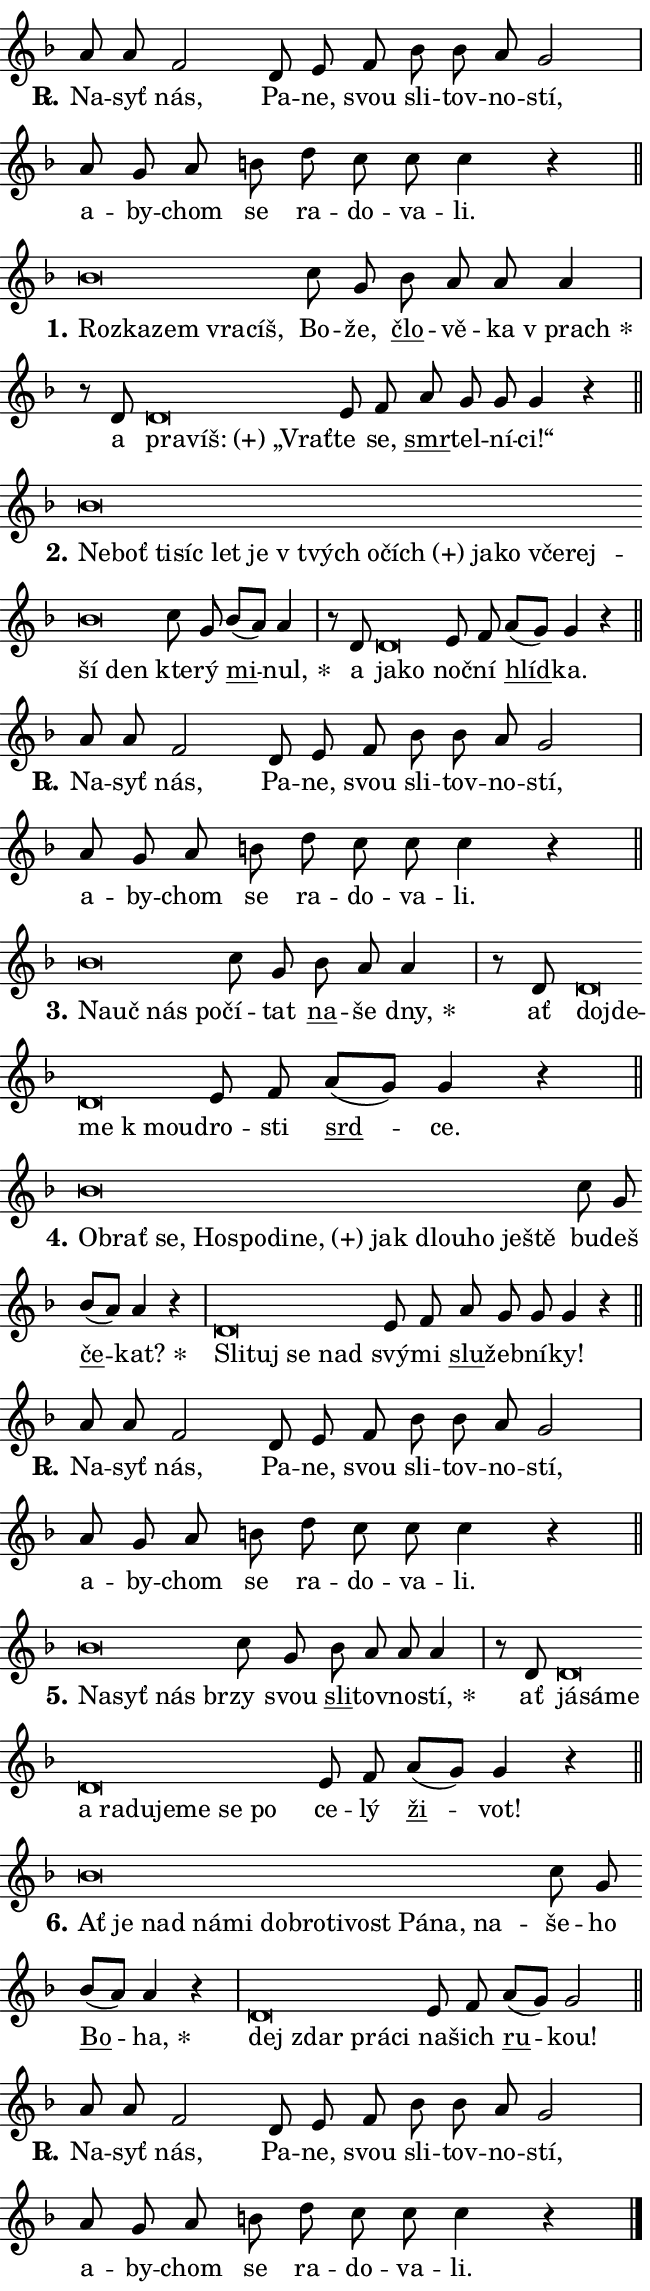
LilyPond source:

\version "2.24.0"
\header { tagline = "" }
\paper {
  indent = 0\cm
  top-margin = 0\cm
  right-margin = 0.13\cm % to fit lyric hyphens
  bottom-margin = 0\cm
  left-margin = 0\cm
  paper-width = 11\cm
  page-breaking = #ly:one-page-breaking
  system-system-spacing.basic-distance = #11
  score-system-spacing.basic-distance = #11
  ragged-last = ##f
}


%% Author: Thomas Morley
%% https://lists.gnu.org/archive/html/lilypond-user/2020-05/msg00002.html
#(define (line-position grob)
"Returns position of @var[grob} in current system:
   @code{'start}, if at first time-step
   @code{'end}, if at last time-step
   @code{'middle} otherwise
"
  (let* ((col (ly:item-get-column grob))
         (ln (ly:grob-object col 'left-neighbor))
         (rn (ly:grob-object col 'right-neighbor))
         (col-to-check-left (if (ly:grob? ln) ln col))
         (col-to-check-right (if (ly:grob? rn) rn col))
         (break-dir-left
           (and
             (ly:grob-property col-to-check-left 'non-musical #f)
             (ly:item-break-dir col-to-check-left)))
         (break-dir-right
           (and
             (ly:grob-property col-to-check-right 'non-musical #f)
             (ly:item-break-dir col-to-check-right))))
        (cond ((eqv? 1 break-dir-left) 'start)
              ((eqv? -1 break-dir-right) 'end)
              (else 'middle))))

#(define (tranparent-at-line-position vctor)
  (lambda (grob)
  "Relying on @code{line-position} select the relevant enry from @var{vctor}.
Used to determine transparency,"
    (case (line-position grob)
      ((end) (not (vector-ref vctor 0)))
      ((middle) (not (vector-ref vctor 1)))
      ((start) (not (vector-ref vctor 2))))))

noteHeadBreakVisibility =
#(define-music-function (break-visibility)(vector?)
"Makes @code{NoteHead}s transparent relying on @var{break-visibility}"
#{
  \override NoteHead.transparent =
    #(tranparent-at-line-position break-visibility)
#})

#(define delete-ledgers-for-transparent-note-heads
  (lambda (grob)
    "Reads whether a @code{NoteHead} is transparent.
If so this @code{NoteHead} is removed from @code{'note-heads} from
@var{grob}, which is supposed to be @code{LedgerLineSpanner}.
As a result ledgers are not printed for this @code{NoteHead}"
    (let* ((nhds-array (ly:grob-object grob 'note-heads))
           (nhds-list
             (if (ly:grob-array? nhds-array)
                 (ly:grob-array->list nhds-array)
                 '()))
           ;; Relies on the transparent-property being done before
           ;; Staff.LedgerLineSpanner.after-line-breaking is executed.
           ;; This is fragile ...
           (to-keep
             (remove
               (lambda (nhd)
                 (ly:grob-property nhd 'transparent #f))
               nhds-list)))
      ;; TODO find a better method to iterate over grob-arrays, similiar
      ;; to filter/remove etc for lists
      ;; For now rebuilt from scratch
      (set! (ly:grob-object grob 'note-heads)  '())
      (for-each
        (lambda (nhd)
          (ly:pointer-group-interface::add-grob grob 'note-heads nhd))
        to-keep))))

squashNotes = {
  \override NoteHead.X-extent = #'(-0.2 . 0.2)
  \override NoteHead.Y-extent = #'(-0.75 . 0)
  \override NoteHead.stencil =
    #(lambda (grob)
       (let ((pos (ly:grob-property grob 'staff-position)))
         (begin
           (if (< pos -7) (display "ERROR: Lower brevis then expected\n") (display ""))
           (if (<= pos -6) ly:text-interface::print ly:note-head::print))))
}
unSquashNotes = {
  \revert NoteHead.X-extent
  \revert NoteHead.Y-extent
  \revert NoteHead.stencil
}

hideNotes = \noteHeadBreakVisibility #begin-of-line-visible
unHideNotes = \noteHeadBreakVisibility #all-visible

% work-around for resetting accidentals
% https://lilypond.org/doc/v2.23/Documentation/notation/displaying-rhythms#unmetered-music
cadenzaMeasure = {
  \cadenzaOff
  \partial 1024 s1024
  \cadenzaOn
}

#(define-markup-command (accent layout props text) (markup?)
  "Underline accented syllable"
  (interpret-markup layout props
    #{\markup \override #'(offset . 4.3) \underline { #text }#}))

responsum = \markup \concat {
  "R" \hspace #-1.05 \path #0.1 #'((moveto 0 0.07) (lineto 0.9 0.8)) \hspace #0.05 "."
}

spaceSize = #0.6828661417322834 % exact space size for TeX Gyre Schola

\layout {
  \context {
    \Staff
    \remove "Time_signature_engraver"
    \override LedgerLineSpanner.after-line-breaking = #delete-ledgers-for-transparent-note-heads
  }
  \context {
    \Lyrics {
      \override LyricSpace.minimum-distance = \spaceSize
      \override LyricText.font-name = #"TeX Gyre Schola"
      \override LyricText.font-size = 1
      \override StanzaNumber.font-name = #"TeX Gyre Schola Bold"
      \override StanzaNumber.font-size = 1
    }
  }
  \context {
    \Score 
    \override NoteHead.text =
      #(lambda (grob) 
        (let ((pos (ly:grob-property grob 'staff-position)))
          #{\markup {
            \combine
              \halign #-0.55 \raise #(if (= pos -6) 0 0.5) \override #'(thickness . 2) \draw-line #'(3.2 . 0)
              \musicglyph "noteheads.sM1"
          }#}))
  }
}

% magnetic-lyrics.ily
%
%   written by
%     Jean Abou Samra <jean@abou-samra.fr>
%     Werner Lemberg <wl@gnu.org>
%
%   adapted by
%     Jiri Hon <jiri.hon@gmail.com>
%
% Version 2022-Apr-15

% https://www.mail-archive.com/lilypond-user@gnu.org/msg149350.html

#(define (Left_hyphen_pointer_engraver context)
   "Collect syllable-hyphen-syllable occurrences in lyrics and store
them in properties.  This engraver only looks to the left.  For
example, if the lyrics input is @code{foo -- bar}, it does the
following.

@itemize @bullet
@item
Set the @code{text} property of the @code{LyricHyphen} grob between
@q{foo} and @q{bar} to @code{foo}.

@item
Set the @code{left-hyphen} property of the @code{LyricText} grob with
text @q{foo} to the @code{LyricHyphen} grob between @q{foo} and
@q{bar}.
@end itemize

Use this auxiliary engraver in combination with the
@code{lyric-@/text::@/apply-@/magnetic-@/offset!} hook."
   (let ((hyphen #f)
         (text #f))
     (make-engraver
      (acknowledgers
       ((lyric-syllable-interface engraver grob source-engraver)
        (set! text grob)))
      (end-acknowledgers
       ((lyric-hyphen-interface engraver grob source-engraver)
        ;(when (not (grob::has-interface grob 'lyric-space-interface))
          (set! hyphen grob)));)
      ((stop-translation-timestep engraver)
       (when (and text hyphen)
         (ly:grob-set-object! text 'left-hyphen hyphen))
       (set! text #f)
       (set! hyphen #f)))))

#(define (lyric-text::apply-magnetic-offset! grob)
   "If the space between two syllables is less than the value in
property @code{LyricText@/.details@/.squash-threshold}, move the right
syllable to the left so that it gets concatenated with the left
syllable.

Use this function as a hook for
@code{LyricText@/.after-@/line-@/breaking} if the
@code{Left_@/hyphen_@/pointer_@/engraver} is active."
   (let ((hyphen (ly:grob-object grob 'left-hyphen #f)))
     (when hyphen
       (let ((left-text (ly:spanner-bound hyphen LEFT)))
         (when (grob::has-interface left-text 'lyric-syllable-interface)
           (let* ((common (ly:grob-common-refpoint grob left-text X))
                  (this-x-ext (ly:grob-extent grob common X))
                  (left-x-ext
                   (begin
                     ;; Trigger magnetism for left-text.
                     (ly:grob-property left-text 'after-line-breaking)
                     (ly:grob-extent left-text common X)))
                  ;; `delta` is the gap width between two syllables.
                  (delta (- (interval-start this-x-ext)
                            (interval-end left-x-ext)))
                  (details (ly:grob-property grob 'details))
                  (threshold (assoc-get 'squash-threshold details 0.2)))
             (when (< delta threshold)
               (let* (;; We have to manipulate the input text so that
                      ;; ligatures crossing syllable boundaries are not
                      ;; disabled.  For languages based on the Latin
                      ;; script this is essentially a beautification.
                      ;; However, for non-Western scripts it can be a
                      ;; necessity.
                      (lt (ly:grob-property left-text 'text))
                      (rt (ly:grob-property grob 'text))
                      (is-space (grob::has-interface hyphen 'lyric-space-interface))
                      (space (if is-space " " ""))
                      (extra-delta (if is-space spaceSize 0))
                      ;; Append new syllable.
                      (ltrt-space (if (and (string? lt) (string? rt))
                                (string-append lt space rt)
                                (make-concat-markup (list lt space rt))))
                      ;; Right-align `ltrt` to the right side.
                      (ltrt-space-markup (grob-interpret-markup
                               grob
                               (make-translate-markup
                                (cons (interval-length this-x-ext) 0)
                                (make-right-align-markup ltrt-space)))))
                 (begin
                   ;; Don't print `left-text`.
                   (ly:grob-set-property! left-text 'stencil #f)
                   ;; Set text and stencil (which holds all collected
                   ;; syllables so far) and shift it to the left.
                   (ly:grob-set-property! grob 'text ltrt-space)
                   (ly:grob-set-property! grob 'stencil ltrt-space-markup)
                   (ly:grob-translate-axis! grob (- (- delta extra-delta)) X))))))))))


#(define (lyric-hyphen::displace-bounds-first grob)
   ;; Make very sure this callback isn't triggered too early.
   (let ((left (ly:spanner-bound grob LEFT))
         (right (ly:spanner-bound grob RIGHT)))
     (ly:grob-property left 'after-line-breaking)
     (ly:grob-property right 'after-line-breaking)
     (ly:lyric-hyphen::print grob)))

squashThreshold = #0.4

\layout {
  \context {
    \Lyrics
    \consists #Left_hyphen_pointer_engraver
    \override LyricText.after-line-breaking =
      #lyric-text::apply-magnetic-offset!
    \override LyricHyphen.stencil = #lyric-hyphen::displace-bounds-first
    \override LyricText.details.squash-threshold = \squashThreshold
    \override LyricHyphen.minimum-distance = 0
    \override LyricHyphen.minimum-length = \squashThreshold
  }
}

squashText = \override LyricText.details.squash-threshold = 9999
unSquashText = \override LyricText.details.squash-threshold = \squashThreshold

leftText = \override LyricText.self-alignment-X = #LEFT
unLeftText = \revert LyricText.self-alignment-X

starOffset = #(lambda (grob) 
                (let ((x_offset (ly:self-alignment-interface::aligned-on-x-parent grob)))
                  (if (= x_offset 0) 0 (+ x_offset 1.2))))

star = #(define-music-function (syllable)(string?)
"Append star separator at the end of a syllable"
#{
  \once \override LyricText.X-offset = #starOffset
  \lyricmode { \markup {
    #syllable
    \override #'((font-name . "TeX Gyre Schola Bold")) \hspace #0.2 \lower #0.65 \larger "*"
  } }
#})

starAccent = #(define-music-function (syllable)(string?)
"Append star separator at the end of a syllable and make accent"
#{
  \once \override LyricText.X-offset = #starOffset
  \lyricmode { \markup {
    \accent #syllable
    \override #'((font-name . "TeX Gyre Schola Bold")) \hspace #0.2 \lower #0.65 \larger "*"
  } }
#})

breath = #(define-music-function (syllable)(string?)
"Append breathing indicator at the end of a syllable"
#{
  \lyricmode { \markup { #syllable "+" } }
#})

optionalBreath = #(define-music-function (syllable)(string?)
"Append optional breathing indicator at the end of a syllable"
#{
  \lyricmode { \markup { #syllable "(+)" } }
#})


\score {
    <<
        \new Voice = "melody" { \cadenzaOn \key f \major \relative { a'8 a f2 d8 e f \bar "" bes bes a g2 \cadenzaMeasure \bar "|" a8 g a b \bar "" d c c c4 r \cadenzaMeasure \bar "||" \break } }
        \new Lyrics \lyricsto "melody" { \lyricmode { \set stanza = \responsum
Na -- syť nás, Pa -- ne, svou sli -- tov -- no -- stí, a -- by -- chom se ra -- do -- va -- li. } }
    >>
    \layout {}
}

\score {
    <<
        \new Voice = "melody" { \cadenzaOn \key f \major \relative { \squashNotes bes'\breve*1/16 \hideNotes \breve*1/16 \bar "" \breve*1/16 \bar "" \breve*1/16 \breve*1/16 \bar "" \unHideNotes \unSquashNotes c8 g \bar "" bes a a a4 \cadenzaMeasure \bar "|" r8 d,8 \squashNotes d\breve*1/16 \hideNotes \breve*1/16 \breve*1/16 \bar "" \unHideNotes \unSquashNotes e8 f \bar "" a g g g4 r \cadenzaMeasure \bar "||" \break } }
        \new Lyrics \lyricsto "melody" { \lyricmode { \set stanza = "1."
\leftText Roz -- \squashText ka -- zem vra -- cíš, \unLeftText \unSquashText Bo -- že, \markup \accent člo -- vě -- ka \star "v prach" a \leftText pra -- \squashText \optionalBreath víš: „Vrať -- \unLeftText \unSquashText te se, \markup \accent smr -- tel -- ní -- ci!“ } }
    >>
    \layout {}
}

\score {
    <<
        \new Voice = "melody" { \cadenzaOn \key f \major \relative { \squashNotes bes'\breve*1/16 \hideNotes \breve*1/16 \bar "" \breve*1/16 \bar "" \breve*1/16 \bar "" \breve*1/16 \bar "" \breve*1/16 \bar "" \breve*1/16 \bar "" \breve*1/16 \bar "" \breve*1/16 \bar "" \breve*1/16 \bar "" \breve*1/16 \bar "" \breve*1/16 \bar "" \breve*1/16 \bar "" \breve*1/16 \breve*1/16 \bar "" \unHideNotes \unSquashNotes c8 g \bar "" bes[( a)] a4 \cadenzaMeasure \bar "|" r8 d,8 \squashNotes d\breve*1/16 \hideNotes \breve*1/16 \bar "" \unHideNotes \unSquashNotes e8 f \bar "" a[( g)] g4 r \cadenzaMeasure \bar "||" \break } }
        \new Lyrics \lyricsto "melody" { \lyricmode { \set stanza = "2."
\leftText Ne -- \squashText boť ti -- síc let je "v tvých" o -- \optionalBreath čích ja -- ko vče -- rej -- ší den \unLeftText \unSquashText kte -- rý \markup \accent mi -- \star nul, a \leftText ja -- \squashText ko \unLeftText \unSquashText noč -- ní \markup \accent hlíd -- ka. } }
    >>
    \layout {}
}

\score {
    <<
        \new Voice = "melody" { \cadenzaOn \key f \major \relative { a'8 a f2 d8 e f \bar "" bes bes a g2 \cadenzaMeasure \bar "|" a8 g a b \bar "" d c c c4 r \cadenzaMeasure \bar "||" \break } }
        \new Lyrics \lyricsto "melody" { \lyricmode { \set stanza = \responsum
Na -- syť nás, Pa -- ne, svou sli -- tov -- no -- stí, a -- by -- chom se ra -- do -- va -- li. } }
    >>
    \layout {}
}

\score {
    <<
        \new Voice = "melody" { \cadenzaOn \key f \major \relative { \squashNotes bes'\breve*1/16 \hideNotes \breve*1/16 \bar "" \breve*1/16 \breve*1/16 \bar "" \unHideNotes \unSquashNotes c8 g \bar "" bes a a4 \cadenzaMeasure \bar "|" r8 d,8 \squashNotes d\breve*1/16 \hideNotes \breve*1/16 \bar "" \breve*1/16 \breve*1/16 \bar "" \unHideNotes \unSquashNotes e8 f \bar "" a[( g)] g4 r \cadenzaMeasure \bar "||" \break } }
        \new Lyrics \lyricsto "melody" { \lyricmode { \set stanza = "3."
\leftText Na -- \squashText uč nás po -- \unLeftText \unSquashText čí -- tat \markup \accent na -- še \star dny, ať \leftText do -- \squashText jde -- me "k mou" -- \unLeftText \unSquashText dro -- sti \markup \accent srd -- ce. } }
    >>
    \layout {}
}

\score {
    <<
        \new Voice = "melody" { \cadenzaOn \key f \major \relative { \squashNotes bes'\breve*1/16 \hideNotes \breve*1/16 \bar "" \breve*1/16 \bar "" \breve*1/16 \bar "" \breve*1/16 \bar "" \breve*1/16 \bar "" \breve*1/16 \bar "" \breve*1/16 \bar "" \breve*1/16 \bar "" \breve*1/16 \bar "" \breve*1/16 \breve*1/16 \bar "" \unHideNotes \unSquashNotes c8 g \bar "" bes[( a)] a4 r \cadenzaMeasure \bar "|" \squashNotes d,\breve*1/16 \hideNotes \breve*1/16 \bar "" \breve*1/16 \breve*1/16 \bar "" \unHideNotes \unSquashNotes e8 f \bar "" a g g g4 r \cadenzaMeasure \bar "||" \break } }
        \new Lyrics \lyricsto "melody" { \lyricmode { \set stanza = "4."
\leftText Ob -- \squashText rať se, Ho -- spo -- di -- \optionalBreath ne, jak dlou -- ho je -- ště \unLeftText \unSquashText bu -- deš \markup \accent če -- \star kat? \leftText Sli -- \squashText tuj se nad \unLeftText \unSquashText svý -- mi \markup \accent slu -- žeb -- ní -- ky! } }
    >>
    \layout {}
}

\score {
    <<
        \new Voice = "melody" { \cadenzaOn \key f \major \relative { a'8 a f2 d8 e f \bar "" bes bes a g2 \cadenzaMeasure \bar "|" a8 g a b \bar "" d c c c4 r \cadenzaMeasure \bar "||" \break } }
        \new Lyrics \lyricsto "melody" { \lyricmode { \set stanza = \responsum
Na -- syť nás, Pa -- ne, svou sli -- tov -- no -- stí, a -- by -- chom se ra -- do -- va -- li. } }
    >>
    \layout {}
}

\score {
    <<
        \new Voice = "melody" { \cadenzaOn \key f \major \relative { \squashNotes bes'\breve*1/16 \hideNotes \breve*1/16 \bar "" \breve*1/16 \breve*1/16 \bar "" \unHideNotes \unSquashNotes c8 g \bar "" bes a a a4 \cadenzaMeasure \bar "|" r8 d,8 \squashNotes d\breve*1/16 \hideNotes \breve*1/16 \bar "" \breve*1/16 \bar "" \breve*1/16 \bar "" \breve*1/16 \bar "" \breve*1/16 \bar "" \breve*1/16 \bar "" \breve*1/16 \bar "" \breve*1/16 \breve*1/16 \bar "" \unHideNotes \unSquashNotes e8 f \bar "" a[( g)] g4 r \cadenzaMeasure \bar "||" \break } }
        \new Lyrics \lyricsto "melody" { \lyricmode { \set stanza = "5."
\leftText Na -- \squashText syť nás br -- \unLeftText \unSquashText zy svou \markup \accent sli -- tov -- no -- \star stí, ať \leftText já -- \squashText sá -- me a ra -- du -- je -- me se po \unLeftText \unSquashText ce -- lý \markup \accent ži -- vot! } }
    >>
    \layout {}
}

\score {
    <<
        \new Voice = "melody" { \cadenzaOn \key f \major \relative { \squashNotes bes'\breve*1/16 \hideNotes \breve*1/16 \bar "" \breve*1/16 \bar "" \breve*1/16 \bar "" \breve*1/16 \bar "" \breve*1/16 \bar "" \breve*1/16 \bar "" \breve*1/16 \bar "" \breve*1/16 \bar "" \breve*1/16 \bar "" \breve*1/16 \breve*1/16 \bar "" \unHideNotes \unSquashNotes c8 g \bar "" bes[( a)] a4 r \cadenzaMeasure \bar "|" \squashNotes d,\breve*1/16 \hideNotes \breve*1/16 \bar "" \breve*1/16 \breve*1/16 \bar "" \unHideNotes \unSquashNotes e8 f \bar "" a[( g)] g2 \cadenzaMeasure \bar "||" \break } }
        \new Lyrics \lyricsto "melody" { \lyricmode { \set stanza = "6."
\leftText Ať \squashText je nad ná -- mi dob -- ro -- ti -- vost Pá -- na, na -- \unLeftText \unSquashText še -- ho \markup \accent Bo -- \star ha, \leftText dej \squashText zdar prá -- ci \unLeftText \unSquashText na -- šich \markup \accent ru -- kou! } }
    >>
    \layout {}
}

\score {
    <<
        \new Voice = "melody" { \cadenzaOn \key f \major \relative { a'8 a f2 d8 e f \bar "" bes bes a g2 \cadenzaMeasure \bar "|" a8 g a b \bar "" d c c c4 r \cadenzaMeasure \bar "||" \break } \bar "|." }
        \new Lyrics \lyricsto "melody" { \lyricmode { \set stanza = \responsum
Na -- syť nás, Pa -- ne, svou sli -- tov -- no -- stí, a -- by -- chom se ra -- do -- va -- li. } }
    >>
    \layout {}
}
